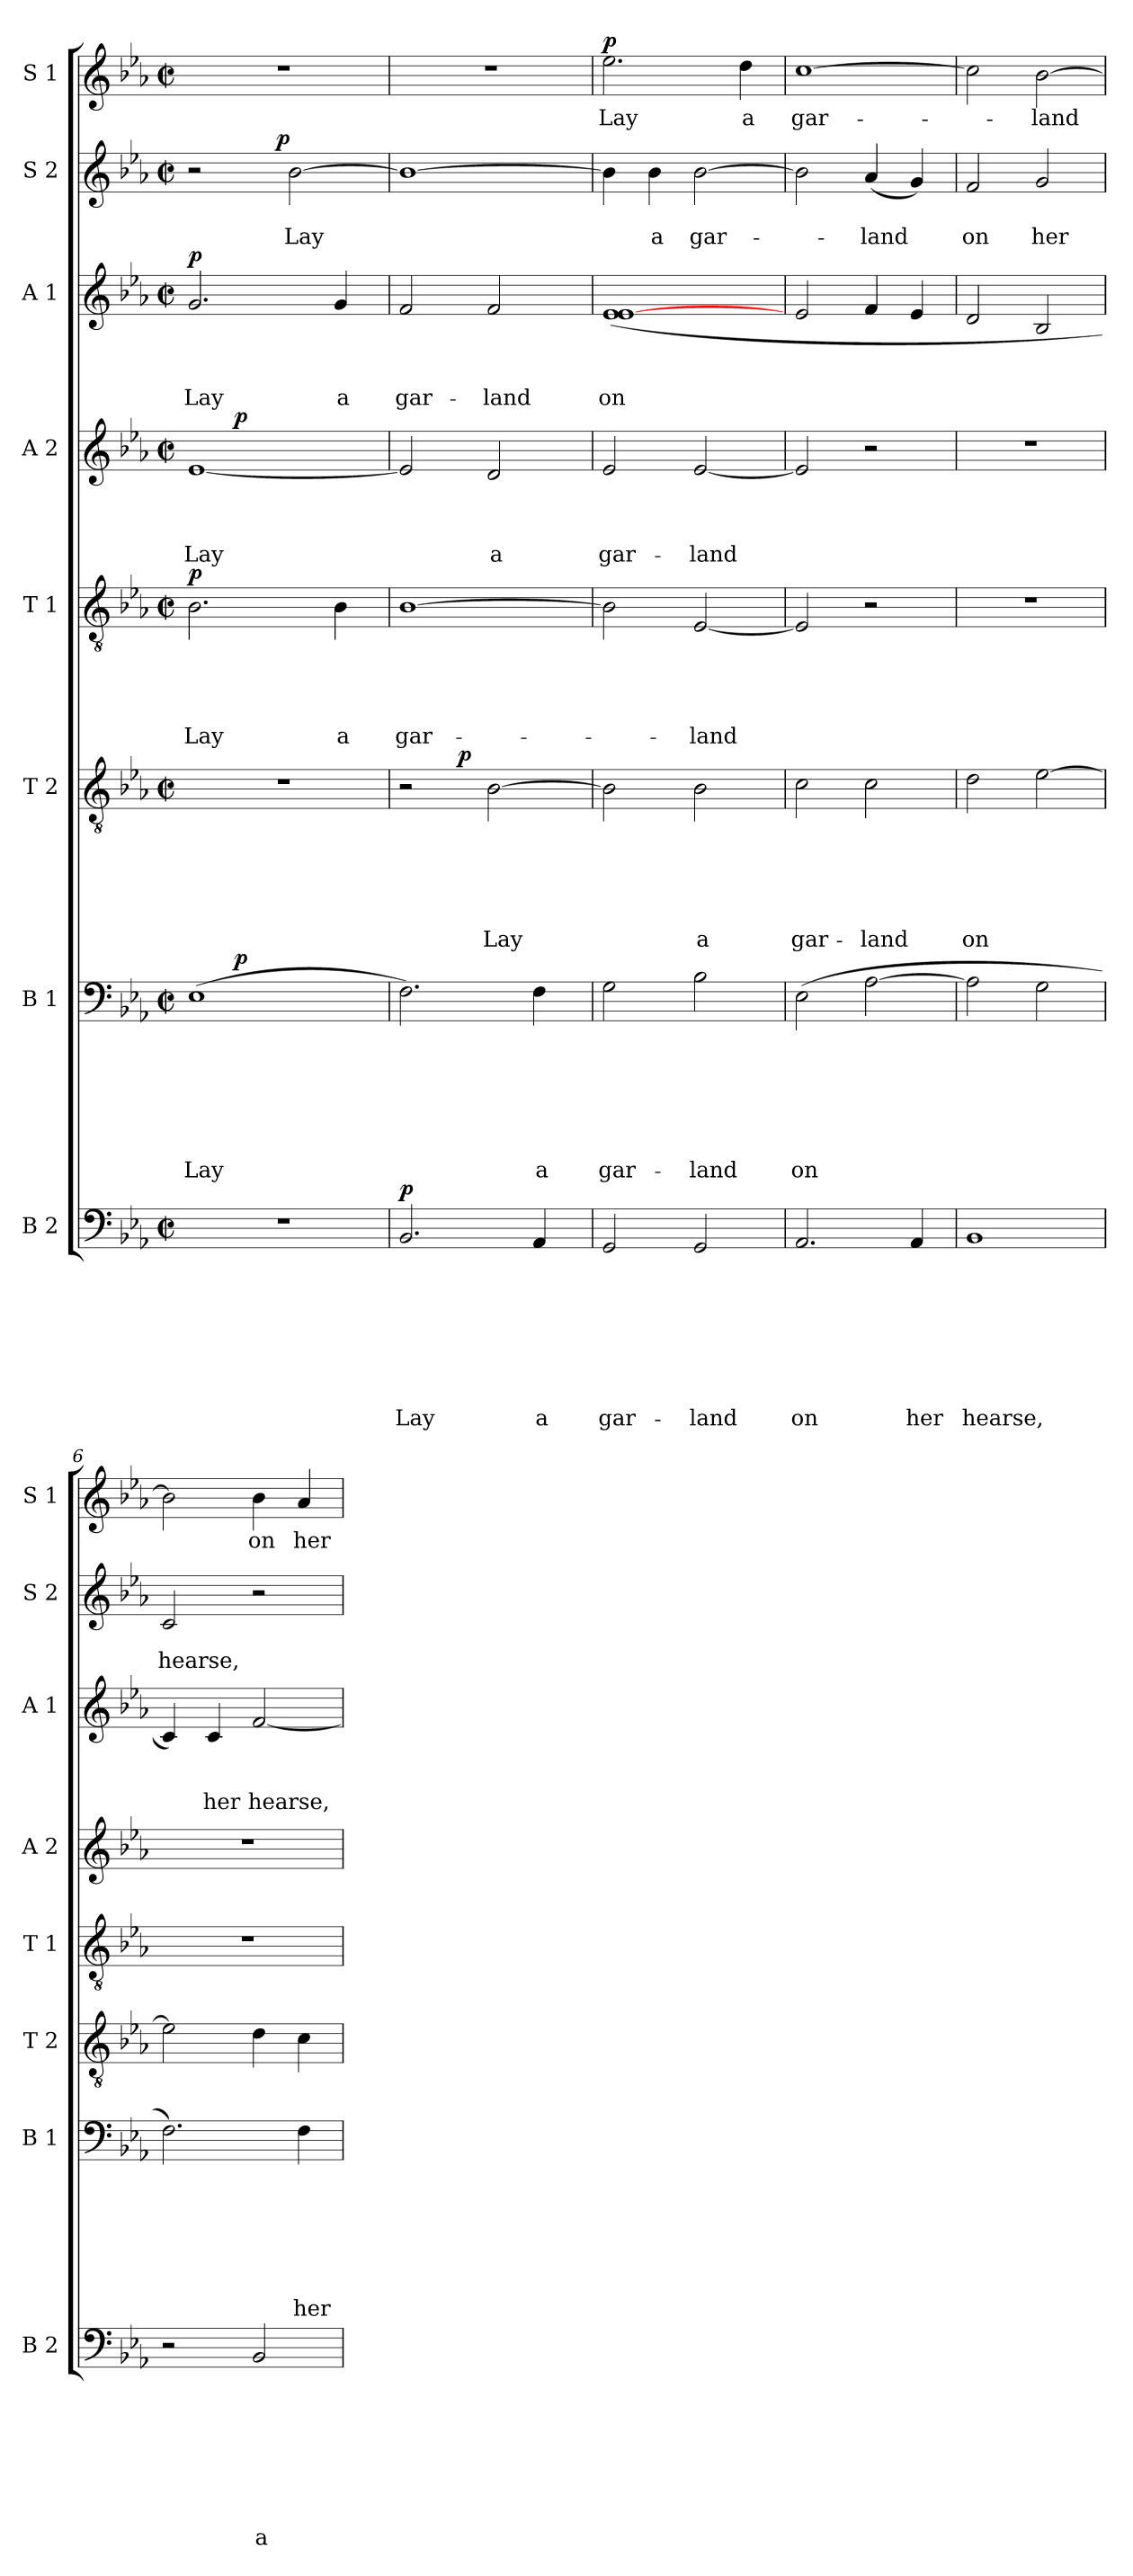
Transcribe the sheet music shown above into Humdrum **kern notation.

**kern	**text	**text	**text	**text	**text	**text	**text	**text	**dynam	**kern	**text	**text	**text	**text	**text	**text	**text	**dynam	**kern	**text	**text	**text	**text	**text	**text	**dynam	**kern	**text	**text	**text	**text	**text	**dynam	**kern	**text	**text	**text	**text	**dynam	**kern	**text	**text	**text	**dynam	**kern	**text	**text	**dynam	**kern	**text	**dynam
*part8	*part8	*part8	*part8	*part8	*part8	*part8	*part8	*part8	*part8	*part7	*part7	*part7	*part7	*part7	*part7	*part7	*part7	*part7	*part6	*part6	*part6	*part6	*part6	*part6	*part6	*part6	*part5	*part5	*part5	*part5	*part5	*part5	*part5	*part4	*part4	*part4	*part4	*part4	*part4	*part3	*part3	*part3	*part3	*part3	*part2	*part2	*part2	*part2	*part1	*part1	*part1
*staff8	*staff8	*staff8	*staff8	*staff8	*staff8	*staff8	*staff8	*staff8	*staff8	*staff7	*staff7	*staff7	*staff7	*staff7	*staff7	*staff7	*staff7	*staff7	*staff6	*staff6	*staff6	*staff6	*staff6	*staff6	*staff6	*staff6	*staff5	*staff5	*staff5	*staff5	*staff5	*staff5	*staff5	*staff4	*staff4	*staff4	*staff4	*staff4	*staff4	*staff3	*staff3	*staff3	*staff3	*staff3	*staff2	*staff2	*staff2	*staff2	*staff1	*staff1	*staff1
*I"B 2	*	*	*	*	*	*	*	*	*	*I"B 1	*	*	*	*	*	*	*	*	*I"T 2	*	*	*	*	*	*	*	*I"T 1	*	*	*	*	*	*	*I"A 2	*	*	*	*	*	*I"A 1	*	*	*	*	*I"S 2	*	*	*	*I"S 1	*	*
*I'B 2	*	*	*	*	*	*	*	*	*	*I'B 1	*	*	*	*	*	*	*	*	*I'T 2	*	*	*	*	*	*	*	*I'T 1	*	*	*	*	*	*	*I'A 2	*	*	*	*	*	*I'A 1	*	*	*	*	*I'S 2	*	*	*	*I'S 1	*	*
*clefF4	*	*	*	*	*	*	*	*	*	*clefF4	*	*	*	*	*	*	*	*	*clefGv2	*	*	*	*	*	*	*	*clefGv2	*	*	*	*	*	*	*clefG2	*	*	*	*	*	*clefG2	*	*	*	*	*clefG2	*	*	*	*clefG2	*	*
*k[b-e-a-]	*	*	*	*	*	*	*	*	*	*k[b-e-a-]	*	*	*	*	*	*	*	*	*k[b-e-a-]	*	*	*	*	*	*	*	*k[b-e-a-]	*	*	*	*	*	*	*k[b-e-a-]	*	*	*	*	*	*k[b-e-a-]	*	*	*	*	*k[b-e-a-]	*	*	*	*k[b-e-a-]	*	*
*E-:	*	*	*	*	*	*	*	*	*	*E-:	*	*	*	*	*	*	*	*	*E-:	*	*	*	*	*	*	*	*E-:	*	*	*	*	*	*	*E-:	*	*	*	*	*	*E-:	*	*	*	*	*E-:	*	*	*	*E-:	*	*
*M2/2	*	*	*	*	*	*	*	*	*	*M2/2	*	*	*	*	*	*	*	*	*M2/2	*	*	*	*	*	*	*	*M2/2	*	*	*	*	*	*	*M2/2	*	*	*	*	*	*M2/2	*	*	*	*	*M2/2	*	*	*	*M2/2	*	*
*met(c|)	*	*	*	*	*	*	*	*	*	*met(c|)	*	*	*	*	*	*	*	*	*met(c|)	*	*	*	*	*	*	*	*met(c|)	*	*	*	*	*	*	*met(c|)	*	*	*	*	*	*met(c|)	*	*	*	*	*met(c|)	*	*	*	*met(c|)	*	*
=1	=1	=1	=1	=1	=1	=1	=1	=1	=1	=1	=1	=1	=1	=1	=1	=1	=1	=1	=1	=1	=1	=1	=1	=1	=1	=1	=1	=1	=1	=1	=1	=1	=1	=1	=1	=1	=1	=1	=1	=1	=1	=1	=1	=1	=1	=1	=1	=1	=1	=1	=1
!	!	!	!	!	!	!	!	!	!	!	!	!	!	!	!	!	!LO:LY:b	!	!	!	!	!	!	!	!	!	!	!	!	!	!	!LO:LY:b	!LO:DY:a	!	!	!	!	!LO:LY:b	!	!	!	!	!LO:LY:b	!LO:DY:a	!	!	!	!	!	!	!
*	*	*	*	*	*	*	*	*	*	*^	*	*	*	*	*	*	*	*	*	*	*	*	*	*	*	*	*	*	*	*	*	*	*	*^	*	*	*	*	*	*	*	*	*	*	*^	*	*	*	*	*	*
1r	.	.	.	.	.	.	.	.	.	(>1E-	4ryy	.	.	.	.	.	.	Lay	.	1r	.	.	.	.	.	.	.	2.B-\	.	.	.	.	Lay	p	[<1e-	4ryy	.	.	.	Lay	.	2.g/	.	.	Lay	p	2r	4...ryy	.	.	.	1r	.	.
!	!	!	!	!	!	!	!	!	!	!	!	!	!	!	!	!	!	!	!LO:DY:a	!	!	!	!	!	!	!	!	!	!	!	!	!	!	!	!	!	!	!	!	!	!LO:DY:a	!	!	!	!	!	!	!	!	!	!	!	!	!
.	.	.	.	.	.	.	.	.	.	.	2.ryy	.	.	.	.	.	.	.	p	.	.	.	.	.	.	.	.	.	.	.	.	.	.	.	.	2.ryy	.	.	.	.	p	.	.	.	.	.	.	.	.	.	.	.	.	.
!	!	!	!	!	!	!	!	!	!	!	!	!	!	!	!	!	!	!	!	!	!	!	!	!	!	!	!	!	!	!	!	!	!	!	!	!	!	!	!	!	!	!	!	!	!	!	!	!	!	!	!LO:DY:a	!	!	!
.	.	.	.	.	.	.	.	.	.	.	.	.	.	.	.	.	.	.	.	.	.	.	.	.	.	.	.	.	.	.	.	.	.	.	.	.	.	.	.	.	.	.	.	.	.	.	.	2ryy	.	.	p	.	.	.
!	!	!	!	!	!	!	!	!	!	!	!	!	!	!	!	!	!	!	!	!	!	!	!	!	!	!	!	!	!	!	!	!	!	!	!	!	!	!	!	!	!	!	!	!	!	!	!	!	!	!LO:LY:b	!	!	!	!
.	.	.	.	.	.	.	.	.	.	.	.	.	.	.	.	.	.	.	.	.	.	.	.	.	.	.	.	.	.	.	.	.	.	.	.	.	.	.	.	.	.	.	.	.	.	.	[>2b-\	.	.	Lay	.	.	.	.
!	!	!	!	!	!	!	!	!	!	!	!	!	!	!	!	!	!	!	!	!	!	!	!	!	!	!	!	!	!	!	!	!	!LO:LY:b	!	!	!	!	!	!	!	!	!	!	!	!LO:LY:b	!	!	!	!	!	!	!	!	!
.	.	.	.	.	.	.	.	.	.	.	.	.	.	.	.	.	.	.	.	.	.	.	.	.	.	.	.	4B-\	.	.	.	.	a	.	.	.	.	.	.	.	.	4g/	.	.	a	.	.	.	.	.	.	.	.	.
.	.	.	.	.	.	.	.	.	.	.	.	.	.	.	.	.	.	.	.	.	.	.	.	.	.	.	.	.	.	.	.	.	.	.	.	.	.	.	.	.	.	.	.	.	.	.	.	32ryy	.	.	.	.	.	.
=2	=2	=2	=2	=2	=2	=2	=2	=2	=2	=2	=2	=2	=2	=2	=2	=2	=2	=2	=2	=2	=2	=2	=2	=2	=2	=2	=2	=2	=2	=2	=2	=2	=2	=2	=2	=2	=2	=2	=2	=2	=2	=2	=2	=2	=2	=2	=2	=2	=2	=2	=2	=2	=2	=2
!	!	!	!	!	!	!	!	!LO:LY:b	!LO:DY:a	!	!	!	!	!	!	!	!	!	!	!	!	!	!	!	!	!	!	!	!	!	!	!	!LO:LY:b	!	!	!	!	!	!	!	!	!	!	!	!LO:LY:b	!	!	!	!	!	!	!	!	!
*	*	*	*	*	*	*	*	*	*	*v	*v	*	*	*	*	*	*	*	*	*^	*	*	*	*	*	*	*	*	*	*	*	*	*	*	*v	*v	*	*	*	*	*	*	*	*	*	*	*v	*v	*	*	*	*	*	*
2.BB-/	.	.	.	.	.	.	.	Lay	p	2.F\)	.	.	.	.	.	.	.	.	2r	4.ryy	.	.	.	.	.	.	.	[>1B-	.	.	.	.	gar-	.	2e-/]	.	.	.	.	.	2f/	.	.	gar-	.	1b-_	.	.	.	1r	.	.
!	!	!	!	!	!	!	!	!	!	!	!	!	!	!	!	!	!	!	!	!	!	!	!	!	!	!	!LO:DY:a	!	!	!	!	!	!	!	!	!	!	!	!	!	!	!	!	!	!	!	!	!	!	!	!	!
.	.	.	.	.	.	.	.	.	.	.	.	.	.	.	.	.	.	.	.	2ryy	.	.	.	.	.	.	p	.	.	.	.	.	.	.	.	.	.	.	.	.	.	.	.	.	.	.	.	.	.	.	.	.
!	!	!	!	!	!	!	!	!	!	!	!	!	!	!	!	!	!	!	!	!	!	!	!	!	!	!LO:LY:b	!	!	!	!	!	!	!	!	!	!	!	!	!LO:LY:b	!	!	!	!	!LO:LY:b	!	!	!	!	!	!	!	!
.	.	.	.	.	.	.	.	.	.	.	.	.	.	.	.	.	.	.	[>2B-\	.	.	.	.	.	.	Lay	.	.	.	.	.	.	.	.	2d/	.	.	.	a	.	2f/	.	.	-land	.	.	.	.	.	.	.	.
!	!	!	!	!	!	!	!	!LO:LY:b	!	!	!	!	!	!	!	!	!LO:LY:b	!	!	!	!	!	!	!	!	!	!	!	!	!	!	!	!	!	!	!	!	!	!	!	!	!	!	!	!	!	!	!	!	!	!	!
4AA-/	.	.	.	.	.	.	.	a	.	4F\	.	.	.	.	.	.	a	.	.	.	.	.	.	.	.	.	.	.	.	.	.	.	.	.	.	.	.	.	.	.	.	.	.	.	.	.	.	.	.	.	.	.
.	.	.	.	.	.	.	.	.	.	.	.	.	.	.	.	.	.	.	.	8ryy	.	.	.	.	.	.	.	.	.	.	.	.	.	.	.	.	.	.	.	.	.	.	.	.	.	.	.	.	.	.	.	.
=3	=3	=3	=3	=3	=3	=3	=3	=3	=3	=3	=3	=3	=3	=3	=3	=3	=3	=3	=3	=3	=3	=3	=3	=3	=3	=3	=3	=3	=3	=3	=3	=3	=3	=3	=3	=3	=3	=3	=3	=3	=3	=3	=3	=3	=3	=3	=3	=3	=3	=3	=3	=3
!	!	!	!	!	!	!	!	!LO:LY:b	!	!	!	!	!	!	!	!	!LO:LY:b	!	!	!	!	!	!	!	!	!	!	!	!	!	!	!	!	!	!	!	!	!	!LO:LY:b	!	!	!	!	!LO:LY:b	!	!	!	!	!	!	!LO:LY:b	!LO:DY:a
*	*	*	*	*	*	*	*	*	*	*	*	*	*	*	*	*	*	*	*v	*v	*	*	*	*	*	*	*	*	*	*	*	*	*	*	*	*	*	*	*	*	*	*	*	*	*	*	*	*	*	*	*	*
2GG/	.	.	.	.	.	.	.	gar-	.	2G\	.	.	.	.	.	.	gar-	.	2B-\]	.	.	.	.	.	.	.	2B-\]	.	.	.	.	.	.	2e-/	.	.	.	gar-	.	(>1e- [<1e-	.	.	on	.	4b-\]	.	.	.	2.ee-\	Lay	p
!	!	!	!	!	!	!	!	!	!	!	!	!	!	!	!	!	!	!	!	!	!	!	!	!	!	!	!	!	!	!	!	!	!	!	!	!	!	!	!	!	!	!	!	!	!	!	!LO:LY:b	!	!	!	!
.	.	.	.	.	.	.	.	.	.	.	.	.	.	.	.	.	.	.	.	.	.	.	.	.	.	.	.	.	.	.	.	.	.	.	.	.	.	.	.	.	.	.	.	.	4b-\	.	a	.	.	.	.
!	!	!	!	!	!	!	!	!LO:LY:b	!	!	!	!	!	!	!	!	!LO:LY:b	!	!	!	!	!	!	!	!LO:LY:b	!	!	!	!	!	!	!LO:LY:b	!	!	!	!	!	!LO:LY:b	!	!	!	!	!	!	!	!	!LO:LY:b	!	!	!	!
2GG/	.	.	.	.	.	.	.	-land	.	2B-\	.	.	.	.	.	.	-land	.	2B-\	.	.	.	.	.	a	.	[<2E-/	.	.	.	.	-land	.	[<2e-/	.	.	.	-land	.	.	.	.	.	.	[>2b-\	.	gar-	.	.	.	.
!	!	!	!	!	!	!	!	!	!	!	!	!	!	!	!	!	!	!	!	!	!	!	!	!	!	!	!	!	!	!	!	!	!	!	!	!	!	!	!	!	!	!	!	!	!	!	!	!	!	!LO:LY:b	!
.	.	.	.	.	.	.	.	.	.	.	.	.	.	.	.	.	.	.	.	.	.	.	.	.	.	.	.	.	.	.	.	.	.	.	.	.	.	.	.	.	.	.	.	.	.	.	.	.	4dd\	a	.
=4	=4	=4	=4	=4	=4	=4	=4	=4	=4	=4	=4	=4	=4	=4	=4	=4	=4	=4	=4	=4	=4	=4	=4	=4	=4	=4	=4	=4	=4	=4	=4	=4	=4	=4	=4	=4	=4	=4	=4	=4	=4	=4	=4	=4	=4	=4	=4	=4	=4	=4	=4
!	!	!	!	!	!	!	!	!LO:LY:b	!	!	!	!	!	!	!	!	!LO:LY:b	!	!	!	!	!	!	!	!LO:LY:b	!	!	!	!	!	!	!	!	!	!	!	!	!	!	!	!	!	!	!	!	!	!	!	!	!LO:LY:b	!
2.AA-/	.	.	.	.	.	.	.	on	.	(>2E-\	.	.	.	.	.	.	on	.	2c\	.	.	.	.	.	gar-	.	2E-/]	.	.	.	.	.	.	2e-/]	.	.	.	.	.	2e-/	.	.	.	.	2b-\]	.	.	.	[>1cc	gar-	.
!	!	!	!	!	!	!	!	!	!	!	!	!	!	!	!	!	!	!	!	!	!	!	!	!	!LO:LY:b	!	!	!	!	!	!	!	!	!	!	!	!	!	!	!	!	!	!	!	!	!	!LO:LY:b	!	!	!	!
.	.	.	.	.	.	.	.	.	.	[>2A-\	.	.	.	.	.	.	.	.	2c\	.	.	.	.	.	-land	.	2r	.	.	.	.	.	.	2r	.	.	.	.	.	4f/	.	.	.	.	(<4a-/	.	-land	.	.	.	.
!	!	!	!	!	!	!	!	!LO:LY:b	!	!	!	!	!	!	!	!	!	!	!	!	!	!	!	!	!	!	!	!	!	!	!	!	!	!	!	!	!	!	!	!	!	!	!	!	!	!	!	!	!	!	!
4AA-/	.	.	.	.	.	.	.	her	.	.	.	.	.	.	.	.	.	.	.	.	.	.	.	.	.	.	.	.	.	.	.	.	.	.	.	.	.	.	.	4e-/	.	.	.	.	4g/)	.	.	.	.	.	.
=5	=5	=5	=5	=5	=5	=5	=5	=5	=5	=5	=5	=5	=5	=5	=5	=5	=5	=5	=5	=5	=5	=5	=5	=5	=5	=5	=5	=5	=5	=5	=5	=5	=5	=5	=5	=5	=5	=5	=5	=5	=5	=5	=5	=5	=5	=5	=5	=5	=5	=5	=5
!	!	!	!	!	!	!	!	!LO:LY:b	!	!	!	!	!	!	!	!	!	!	!	!	!	!	!	!	!LO:LY:b	!	!	!	!	!	!	!	!	!	!	!	!	!	!	!	!	!	!	!	!	!	!LO:LY:b	!	!	!	!
1BB-	.	.	.	.	.	.	.	hearse,	.	2A-\]	.	.	.	.	.	.	.	.	2d\	.	.	.	.	.	on	.	1r	.	.	.	.	.	.	1r	.	.	.	.	.	2d/	.	.	.	.	2f/	.	on	.	2cc\]	.	.
!	!	!	!	!	!	!	!	!	!	!	!	!	!	!	!	!	!	!	!	!	!	!	!	!	!	!	!	!	!	!	!	!	!	!	!	!	!	!	!	!	!	!	!	!	!	!	!LO:LY:b	!	!	!LO:LY:b	!
.	.	.	.	.	.	.	.	.	.	2G\	.	.	.	.	.	.	.	.	[>2e-\	.	.	.	.	.	.	.	.	.	.	.	.	.	.	.	.	.	.	.	.	2B-/	.	.	.	.	2g/	.	her	.	[>2b-\	-land	.
=6	=6	=6	=6	=6	=6	=6	=6	=6	=6	=6	=6	=6	=6	=6	=6	=6	=6	=6	=6	=6	=6	=6	=6	=6	=6	=6	=6	=6	=6	=6	=6	=6	=6	=6	=6	=6	=6	=6	=6	=6	=6	=6	=6	=6	=6	=6	=6	=6	=6	=6	=6
!	!	!	!	!	!	!	!	!	!	!	!	!	!	!	!	!	!	!	!	!	!	!	!	!	!	!	!	!	!	!	!	!	!	!	!	!	!	!	!	!	!	!	!	!	!	!	!LO:LY:b	!	!	!	!
2r	.	.	.	.	.	.	.	.	.	2.F\)	.	.	.	.	.	.	.	.	2e-\]	.	.	.	.	.	.	.	1r	.	.	.	.	.	.	1r	.	.	.	.	.	4c/)	.	.	.	.	2c/	.	hearse,	.	2b-\]	.	.
!	!	!	!	!	!	!	!	!	!	!	!	!	!	!	!	!	!	!	!	!	!	!	!	!	!	!	!	!	!	!	!	!	!	!	!	!	!	!	!	!	!	!	!LO:LY:b	!	!	!	!	!	!	!	!
.	.	.	.	.	.	.	.	.	.	.	.	.	.	.	.	.	.	.	.	.	.	.	.	.	.	.	.	.	.	.	.	.	.	.	.	.	.	.	.	4c/	.	.	her	.	.	.	.	.	.	.	.
!	!	!	!	!	!	!	!	!LO:LY:b	!	!	!	!	!	!	!	!	!	!	!	!	!	!	!	!	!	!	!	!	!	!	!	!	!	!	!	!	!	!	!	!	!	!	!LO:LY:b	!	!	!	!	!	!	!LO:LY:b	!
2BB-/	.	.	.	.	.	.	.	a	.	.	.	.	.	.	.	.	.	.	4d\	.	.	.	.	.	.	.	.	.	.	.	.	.	.	.	.	.	.	.	.	[<2f/	.	.	hearse,	.	2r	.	.	.	4b-\	on	.
!	!	!	!	!	!	!	!	!	!	!	!	!	!	!	!	!	!LO:LY:b	!	!	!	!	!	!	!	!	!	!	!	!	!	!	!	!	!	!	!	!	!	!	!	!	!	!	!	!	!	!	!	!	!LO:LY:b	!
.	.	.	.	.	.	.	.	.	.	4F\	.	.	.	.	.	.	her	.	4c\	.	.	.	.	.	.	.	.	.	.	.	.	.	.	.	.	.	.	.	.	.	.	.	.	.	.	.	.	.	4a-/	her	.
=	=	=	=	=	=	=	=	=	=	=	=	=	=	=	=	=	=	=	=	=	=	=	=	=	=	=	=	=	=	=	=	=	=	=	=	=	=	=	=	=	=	=	=	=	=	=	=	=	=	=	=
*-	*-	*-	*-	*-	*-	*-	*-	*-	*-	*-	*-	*-	*-	*-	*-	*-	*-	*-	*-	*-	*-	*-	*-	*-	*-	*-	*-	*-	*-	*-	*-	*-	*-	*-	*-	*-	*-	*-	*-	*-	*-	*-	*-	*-	*-	*-	*-	*-	*-	*-	*-
